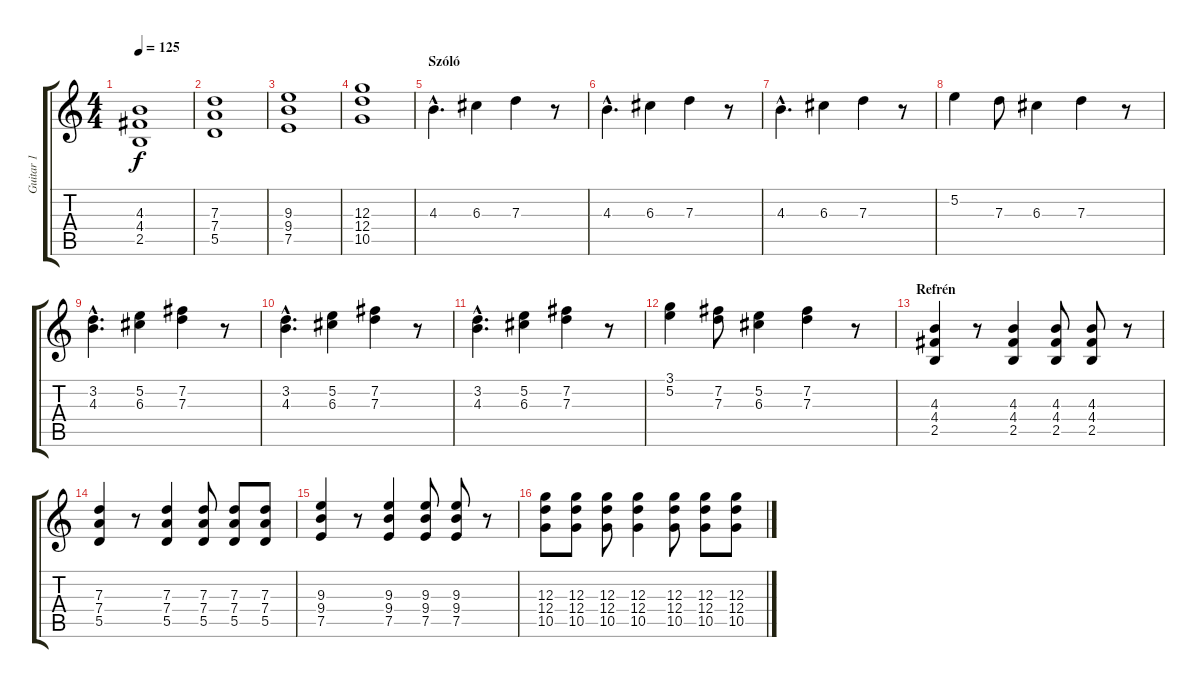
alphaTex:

\track ("Guitar 1" "Guitar 1") {instrument overdrivenguitar}
\staff {score tabs}
\tuning (E4 B3 G3 D3 A2 E2) {hide}
\ts (4 4)
\tempo 125
\clef g2
\ks c
(4.3 4.4 2.5).1{dy f} |
(7.3 7.4 5.5).1 |
(9.3 9.4 7.5).1 |
(12.3 12.4 10.5).1 |
\section ("" "Szóló")
4.3{hac}.4{d volume 16} 6.3.4 7.3.4 r.8 |
4.3{hac}.4{d} 6.3.4 7.3.4 r.8 |
4.3{hac}.4{d} 6.3.4 7.3.4 r.8 |
5.2.4 7.3.8 6.3.4 7.3.4 r.8 |
(3.2{hac} 4.3{hac}).4{d volume 16} (5.2 6.3).4 (7.2 7.3).4 r.8 |
(3.2{hac} 4.3{hac}).4{d} (5.2 6.3).4 (7.2 7.3).4 r.8 |
(3.2{hac} 4.3{hac}).4{d} (5.2 6.3).4 (7.2 7.3).4 r.8 |
(3.1 5.2).4 (7.2 7.3).8 (5.2 6.3).4 (7.2 7.3).4 r.8 |
\section ("" "Refrén")
(4.3 4.4 2.5).4{volume 10} r.8 (4.3 4.4 2.5).4 (4.3 4.4 2.5).8 (4.3 4.4 2.5).8 r.8 |
(7.3 7.4 5.5).4 r.8 (7.3 7.4 5.5).4 (7.3 7.4 5.5).8 (7.3 7.4 5.5).8 (7.3 7.4 5.5).8 |
(9.3 9.4 7.5).4 r.8 (9.3 9.4 7.5).4 (9.3 9.4 7.5).8 (9.3 9.4 7.5).8 r.8 |
(12.3 12.4 10.5).8 (12.3 12.4 10.5).8 (12.3 12.4 10.5).8 (12.3 12.4 10.5).4 (12.3 12.4 10.5).8 (12.3 12.4 10.5).8 (12.3 12.4 10.5).8
